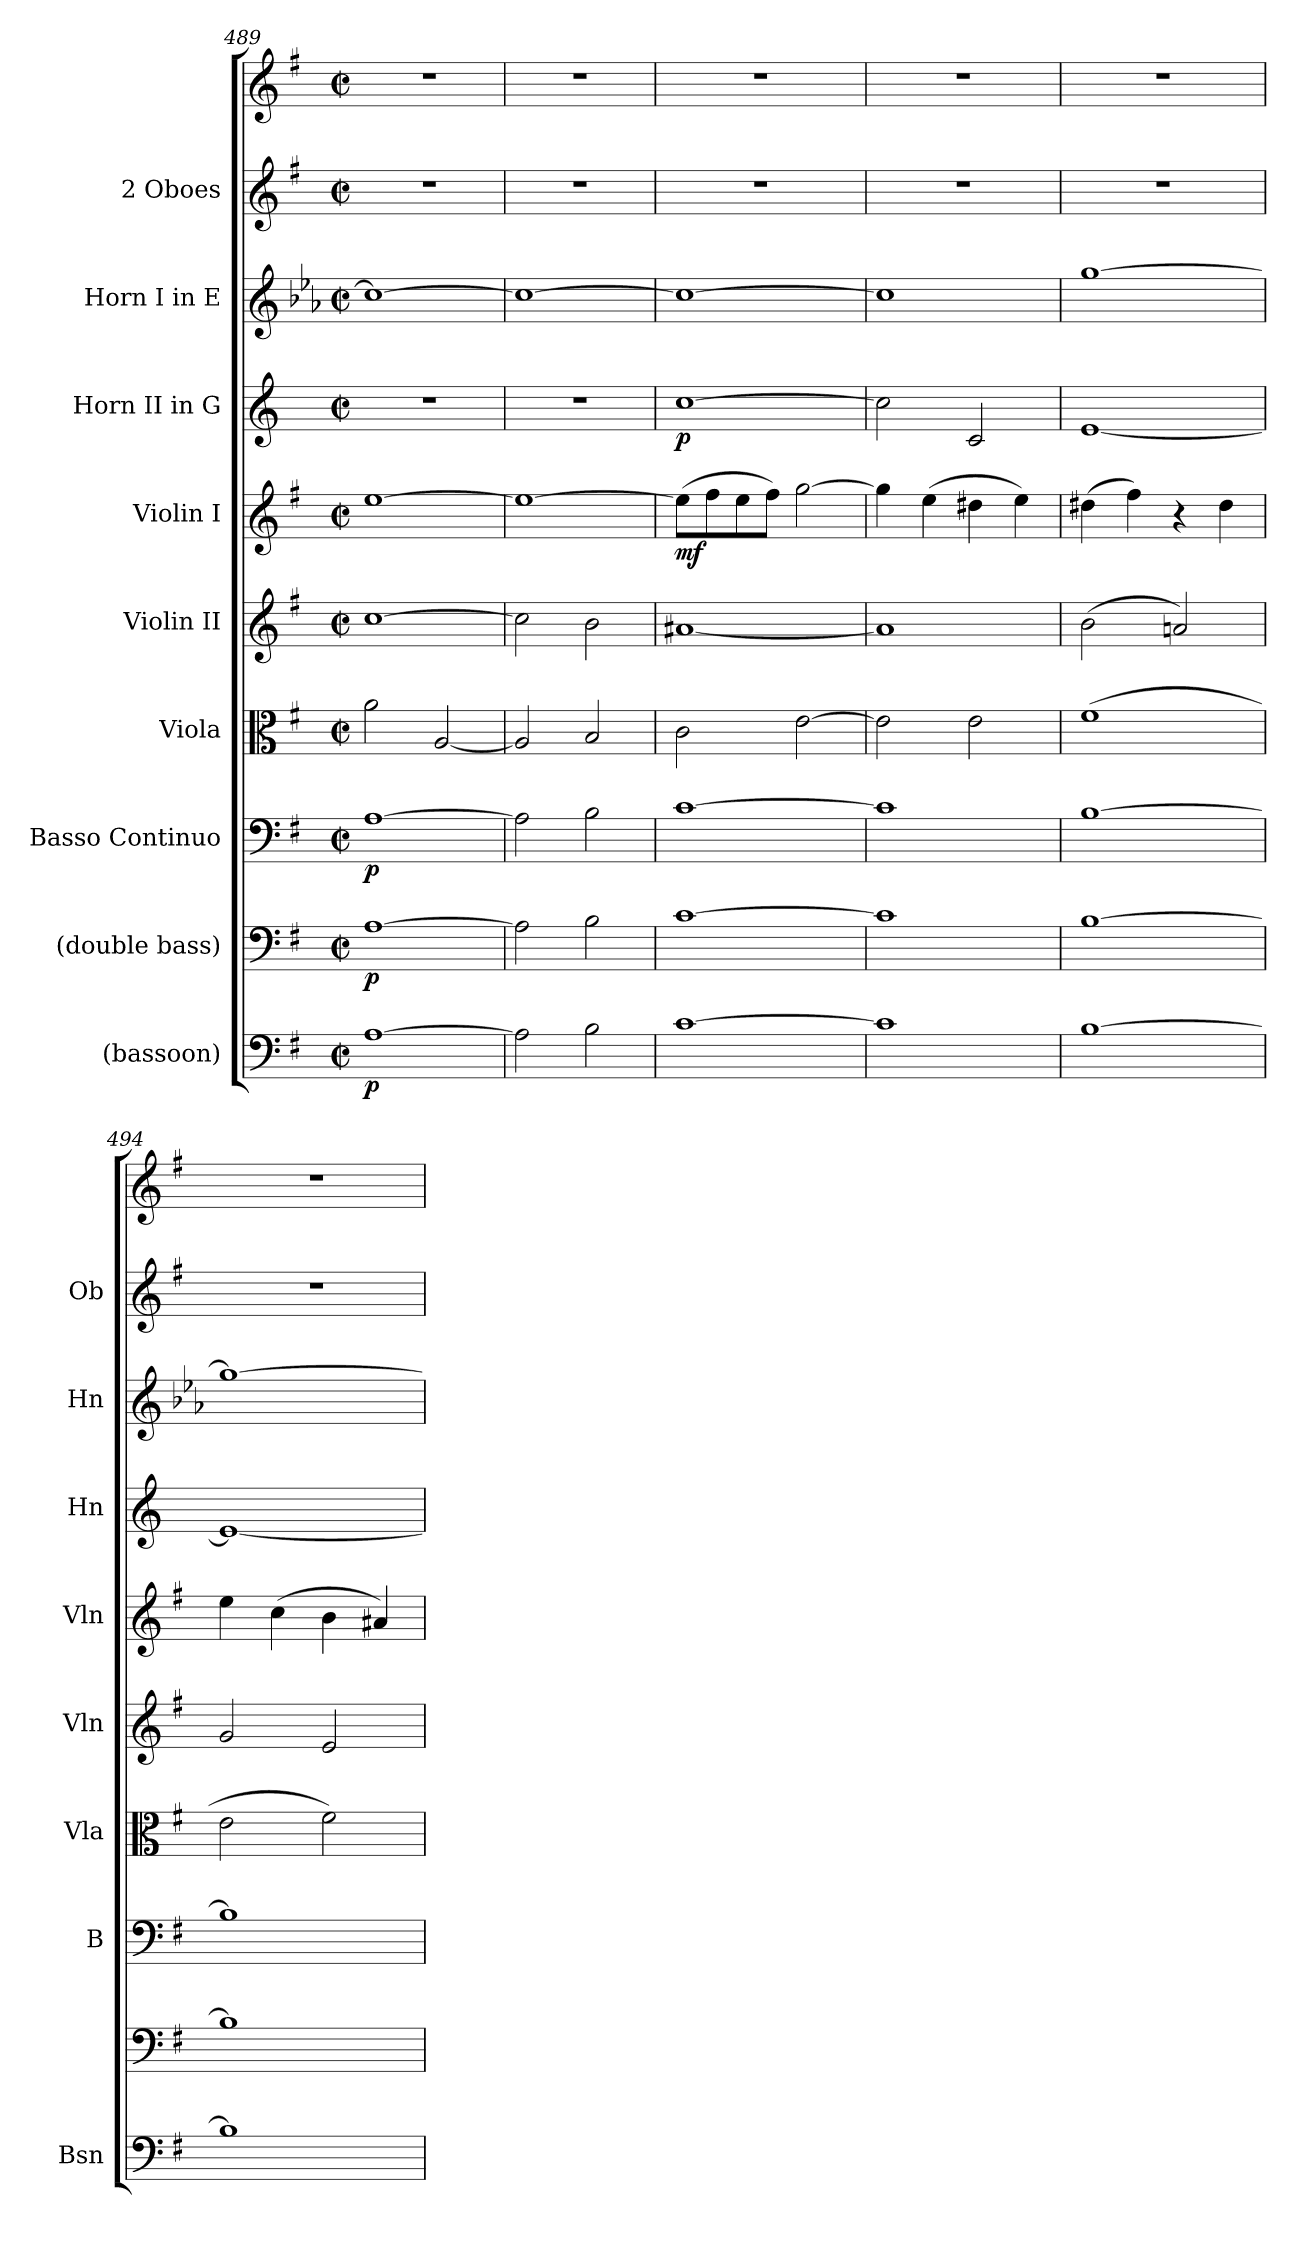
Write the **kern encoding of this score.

**kern	**dynam	**kern	**dynam	**kern	**dynam	**kern	**kern	**kern	**dynam	**kern	**dynam	**kern	**kern	**kern
*part9	*part9	*part8	*part8	*part7	*part7	*part6	*part5	*part4	*part4	*part3	*part3	*part2	*part1	*part1
*staff10	*staff10	*staff9	*staff9	*staff8	*staff8	*staff7	*staff6	*staff5	*staff5	*staff4	*staff4	*staff3	*staff2	*staff1
*I"(bassoon)	*	*I"(double bass)	*	*I"Basso Continuo	*	*I"Viola	*I"Violin II	*I"Violin I	*	*I"Horn II in G	*	*I"Horn I in E	*I"2 Oboes	*
*I'Bsn	*	*	*	*I'B	*	*I'Vla	*I'Vln	*I'Vln	*	*I'Hn	*	*I'Hn	*I'Ob	*
*clefF4	*	*clefF4	*	*clefF4	*	*clefC3	*clefG2	*clefG2	*	*clefG2	*	*clefG2	*clefG2	*clefG2
*	*	*	*	*	*	*	*	*	*	*ITrd3c5	*	*ITrd5c8	*	*
*k[f#]	*	*k[f#]	*	*k[f#]	*	*k[f#]	*k[f#]	*k[f#]	*	*k[f#]	*	*k[f#]	*k[f#]	*k[f#]
*M2/2	*	*M2/2	*	*M2/2	*	*M2/2	*M2/2	*M2/2	*	*M2/2	*	*M2/2	*M2/2	*M2/2
*met(c|)	*	*met(c|)	*	*met(c|)	*	*met(c|)	*met(c|)	*met(c|)	*	*met(c|)	*	*met(c|)	*met(c|)	*met(c|)
=489	=489	=489	=489	=489	=489	=489	=489	=489	=489	=489	=489	=489	=489	=489
[1A	p	[1A	p	[1A	p	2a	[1cc	[1ee	.	1r	.	1e_	1r	1r
.	.	.	.	.	.	[2A	.	.	.	.	.	.	.	.
=490	=490	=490	=490	=490	=490	=490	=490	=490	=490	=490	=490	=490	=490	=490
2A]	.	2A]	.	2A]	.	2A]	2cc]	1ee_	.	1r	.	1e_	1r	1r
2B	.	2B	.	2B	.	2B	2b	.	.	.	.	.	.	.
=491	=491	=491	=491	=491	=491	=491	=491	=491	=491	=491	=491	=491	=491	=491
[1c	.	[1c	.	[1c	.	2c	[1a#X	(8eeL]	mf	[1g	p	1e_	1r	1r
.	.	.	.	.	.	.	.	8ff#	.	.	.	.	.	.
.	.	.	.	.	.	.	.	8ee	.	.	.	.	.	.
.	.	.	.	.	.	.	.	8ff#J)	.	.	.	.	.	.
.	.	.	.	.	.	[2e	.	[2gg	.	.	.	.	.	.
=492	=492	=492	=492	=492	=492	=492	=492	=492	=492	=492	=492	=492	=492	=492
1c]	.	1c]	.	1c]	.	2e]	1a#]	4gg]	.	2g]	.	1e]	1r	1r
.	.	.	.	.	.	.	.	(4ee	.	.	.	.	.	.
.	.	.	.	.	.	2e	.	4dd#X	.	2G	.	.	.	.
.	.	.	.	.	.	.	.	4ee)	.	.	.	.	.	.
=493	=493	=493	=493	=493	=493	=493	=493	=493	=493	=493	=493	=493	=493	=493
[1B	.	[1B	.	[1B	.	(1f#	(2b	(4dd#X	.	[1B	.	[1b	1r	1r
.	.	.	.	.	.	.	.	4ff#)	.	.	.	.	.	.
.	.	.	.	.	.	.	2an)	4r	.	.	.	.	.	.
.	.	.	.	.	.	.	.	4dd#	.	.	.	.	.	.
=494	=494	=494	=494	=494	=494	=494	=494	=494	=494	=494	=494	=494	=494	=494
1B]	.	1B]	.	1B]	.	2e	2g	4ee	.	1B_	.	1b_	1r	1r
.	.	.	.	.	.	.	.	(4cc	.	.	.	.	.	.
.	.	.	.	.	.	2f#)	2e	4b	.	.	.	.	.	.
.	.	.	.	.	.	.	.	4a#X)	.	.	.	.	.	.
=	=	=	=	=	=	=	=	=	=	=	=	=	=	=
*-	*-	*-	*-	*-	*-	*-	*-	*-	*-	*-	*-	*-	*-	*-
